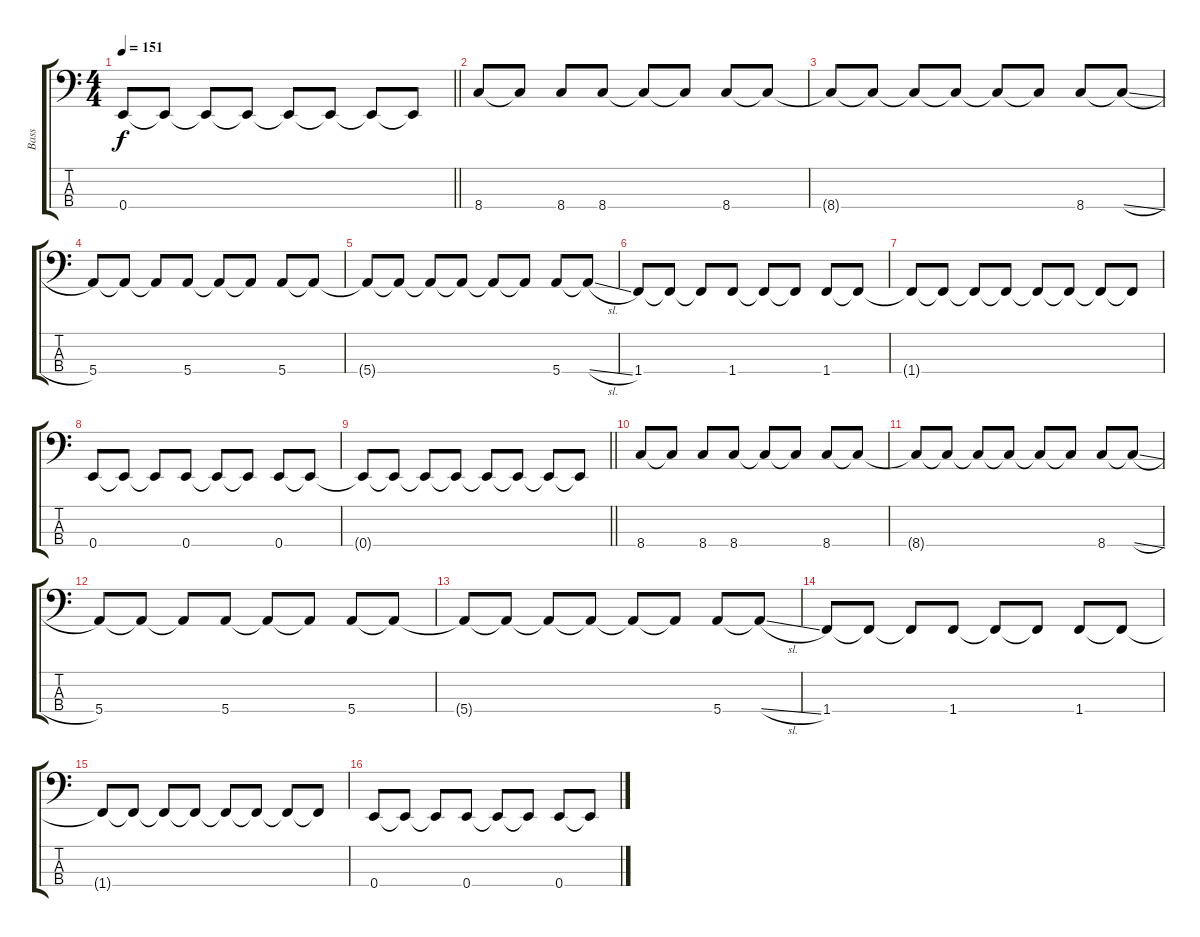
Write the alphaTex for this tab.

\track ("Bass" "Bass") {instrument electricbassfinger}
\staff {score tabs}
\tuning (G2 D2 A1 E1) {hide}
\ts (4 4)
\tempo 151
\clef f4
\barLineRight lightlight
\ks c
0.4{t}.8{dy f} 0.4{t}.8 0.4{t}.8 0.4{t}.8 0.4{t}.8 0.4{t}.8 0.4{t}.8 0.4{t}.8 |
8.4.8 8.4{t}.8 8.4.8 8.4.8 8.4{t}.8 8.4{t}.8 8.4.8 8.4{t}.8 |
8.4{t}.8 8.4{t}.8 8.4{t}.8 8.4{t}.8 8.4{t}.8 8.4{t}.8 8.4.8 8.4{sl t}.8 |
5.4.8 5.4{t}.8 5.4{t}.8 5.4.8 5.4{t}.8 5.4{t}.8 5.4.8 5.4{t}.8 |
5.4{t}.8 5.4{t}.8 5.4{t}.8 5.4{t}.8 5.4{t}.8 5.4{t}.8 5.4.8 5.4{sl t}.8 |
1.4.8 1.4{t}.8 1.4{t}.8 1.4.8 1.4{t}.8 1.4{t}.8 1.4.8 1.4{t}.8 |
1.4{t}.8 1.4{t}.8 1.4{t}.8 1.4{t}.8 1.4{t}.8 1.4{t}.8 1.4{t}.8 1.4{t}.8 |
0.4.8 0.4{t}.8 0.4{t}.8 0.4.8 0.4{t}.8 0.4{t}.8 0.4.8 0.4{t}.8 |
\barLineRight lightlight
0.4{t}.8 0.4{t}.8 0.4{t}.8 0.4{t}.8 0.4{t}.8 0.4{t}.8 0.4{t}.8 0.4{t}.8 |
8.4.8 8.4{t}.8 8.4.8 8.4.8 8.4{t}.8 8.4{t}.8 8.4.8 8.4{t}.8 |
8.4{t}.8 8.4{t}.8 8.4{t}.8 8.4{t}.8 8.4{t}.8 8.4{t}.8 8.4.8 8.4{sl t}.8 |
5.4.8 5.4{t}.8 5.4{t}.8 5.4.8 5.4{t}.8 5.4{t}.8 5.4.8 5.4{t}.8 |
5.4{t}.8 5.4{t}.8 5.4{t}.8 5.4{t}.8 5.4{t}.8 5.4{t}.8 5.4.8 5.4{sl t}.8 |
1.4.8 1.4{t}.8 1.4{t}.8 1.4.8 1.4{t}.8 1.4{t}.8 1.4.8 1.4{t}.8 |
1.4{t}.8 1.4{t}.8 1.4{t}.8 1.4{t}.8 1.4{t}.8 1.4{t}.8 1.4{t}.8 1.4{t}.8 |
0.4.8 0.4{t}.8 0.4{t}.8 0.4.8 0.4{t}.8 0.4{t}.8 0.4.8 0.4{t}.8
